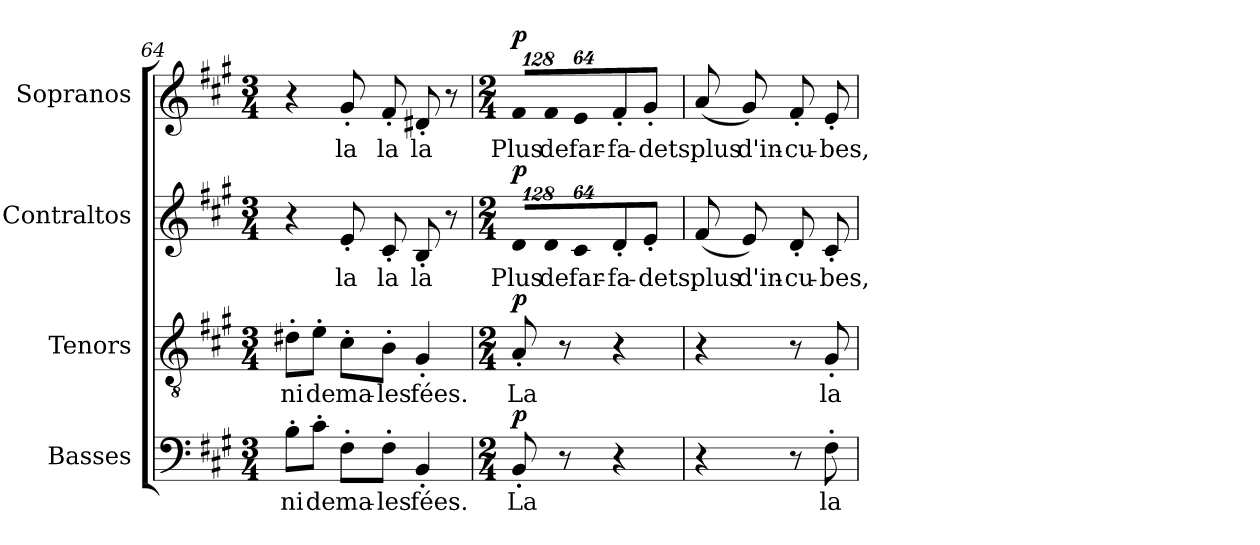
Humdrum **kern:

**kern	**text	**dynam	**kern	**text	**dynam	**kern	**text	**dynam	**kern	**text	**dynam
*part4	*part4	*part4	*part3	*part3	*part3	*part2	*part2	*part2	*part1	*part1	*part1
*staff4	*staff4	*staff4	*staff3	*staff3	*staff3	*staff2	*staff2	*staff2	*staff1	*staff1	*staff1
*I"Basses	*	*	*I"Tenors	*	*	*I"Contraltos	*	*	*I"Sopranos	*	*
*I'B.	*	*	*I'T.	*	*	*I'C.	*	*	*I'S.	*	*
*clefF4	*	*	*clefGv2	*	*	*clefG2	*	*	*clefG2	*	*
*	*	*	*ITrd7c12	*	*	*	*	*	*	*	*
*k[f#c#g#]	*	*	*k[f#c#g#]	*	*	*k[f#c#g#]	*	*	*k[f#c#g#]	*	*
*A:	*	*	*A:	*	*	*A:	*	*	*A:	*	*
*M3/4	*	*	*M3/4	*	*	*M3/4	*	*	*M3/4	*	*
=64	=64	=64	=64	=64	=64	=64	=64	=64	=64	=64	=64
!	!LO:LY:b:color=#000000	!	!	!	!	!	!	!	!	!	!
!	!	!	!	!LO:LY:b:color=#000000	!	!	!	!	!	!	!
8B'i\L	ni	.	8D#X'i\L	ni	.	4r	.	.	4r	.	.
!	!LO:LY:b:color=#000000	!	!	!	!	!	!	!	!	!	!
!	!	!	!	!LO:LY:b:color=#000000	!	!	!	!	!	!	!
8c#'i\J	de	.	8E'i\J	de	.	.	.	.	.	.	.
!	!LO:LY:b:color=#000000	!	!	!	!	!	!	!	!	!	!
!	!	!	!	!LO:LY:b:color=#000000	!	!	!	!	!	!	!
!	!	!	!	!	!	!	!LO:LY:b:color=#000000	!	!	!	!
!	!	!	!	!	!	!	!	!	!	!LO:LY:b:color=#000000	!
8F#'i\L	ma-	.	8C#'i\L	ma-	.	8e'i/	la	.	8g#'i/	la	.
!	!LO:LY:b:color=#000000	!	!	!	!	!	!	!	!	!	!
!	!	!	!	!LO:LY:b:color=#000000	!	!	!	!	!	!	!
!	!	!	!	!	!	!	!LO:LY:b:color=#000000	!	!	!	!
!	!	!	!	!	!	!	!	!	!	!LO:LY:b:color=#000000	!
8F#'i\J	-les	.	8BB'i\J	-les	.	8c#'i/	la	.	8f#'i/	la	.
!	!LO:LY:b:color=#000000	!	!	!	!	!	!	!	!	!	!
!	!	!	!	!LO:LY:b:color=#000000	!	!	!	!	!	!	!
!	!	!	!	!	!	!	!LO:LY:b:color=#000000	!	!	!	!
!	!	!	!	!	!	!	!	!	!	!LO:LY:b:color=#000000	!
4BB'i/	fées.	.	4GG#'i/	fées.	.	8B'i/	la	.	8d#X'i/	la	.
.	.	.	.	.	.	8r	.	.	8r	.	.
=65	=65	=65	=65	=65	=65	=65	=65	=65	=65	=65	=65
*M2/4	*	*	*M2/4	*	*	*M2/4	*	*	*M2/4	*	*
!	!LO:LY:b:color=#000000	!	!	!	!	!	!	!	!	!	!
!	!	!	!	!LO:LY:b:color=#000000	!	!	!	!	!	!	!
*	*	*	*	*	*	*Xbrackettup	*	*	*	*	*
!	!	!	!	!	!	!LO:N:vis=8	!	!	!	!	!
!	!	!	!	!	!	!	!LO:LY:b:color=#000000	!	!	!	!
*	*	*	*	*	*	*	*	*	*Xbrackettup	*	*
!	!	!	!	!	!	!	!	!	!LO:N:vis=8	!	!
!	!	!	!	!	!	!	!	!	!	!LO:LY:b:color=#000000	!
8BB'i/	La	p	8AA'i/	La	p	1024%85di/L	Plus	p	1024%85f#i/L	Plus	p
!	!	!	!	!	!	!LO:N:vis=8	!	!	!	!	!
!	!	!	!	!	!	!	!LO:LY:b:color=#000000	!	!LO:N:vis=8	!	!
!	!	!	!	!	!	!	!	!	!	!LO:LY:b:color=#000000	!
.	.	.	.	.	.	1024%85di/	de	.	1024%85f#i/	de	.
8r	.	.	8r	.	.	.	.	.	.	.	.
!	!	!	!	!	!	!LO:N:vis=8	!	!	!	!	!
!	!	!	!	!	!	!	!LO:LY:b:color=#000000	!	!LO:N:vis=8	!	!
!	!	!	!	!	!	!	!	!	!	!LO:LY:b:color=#000000	!
.	.	.	.	.	.	512%43c#i/J	far-	.	512%43ei/J	far-	.
!	!	!	!	!	!	!	!LO:LY:b:color=#000000	!	!	!	!
!	!	!	!	!	!	!	!	!	!	!LO:LY:b:color=#000000	!
4r	.	.	4r	.	.	8d'i/	-fa-	.	8f#'i/	-fa-	.
!	!	!	!	!	!	!	!LO:LY:b:color=#000000	!	!	!	!
!	!	!	!	!	!	!	!	!	!	!LO:LY:b:color=#000000	!
.	.	.	.	.	.	8e'i/	-dets,	.	8g#'i/	-dets,	.
=66	=66	=66	=66	=66	=66	=66	=66	=66	=66	=66	=66
!	!	!	!	!	!	!	!LO:LY:b:color=#000000	!	!	!	!
!	!	!	!	!	!	!	!	!	!	!LO:LY:b:color=#000000	!
4r	.	.	4r	.	.	(8f#i/	plus	.	(8ai/	plus	.
!	!	!	!	!	!	!	!LO:LY:b:color=#000000	!	!	!	!
!	!	!	!	!	!	!	!	!	!	!LO:LY:b:color=#000000	!
.	.	.	.	.	.	8ei/)	d'in-	.	8g#i/)	d'in-	.
!	!	!	!	!	!	!	!LO:LY:b:color=#000000	!	!	!	!
!	!	!	!	!	!	!	!	!	!	!LO:LY:b:color=#000000	!
8r	.	.	8r	.	.	8d'i/	-cu-	.	8f#'i/	-cu-	.
!	!LO:LY:b:color=#000000	!	!	!	!	!	!	!	!	!	!
!	!	!	!	!LO:LY:b:color=#000000	!	!	!	!	!	!	!
!	!	!	!	!	!	!	!LO:LY:b:color=#000000	!	!	!	!
!	!	!	!	!	!	!	!	!	!	!LO:LY:b:color=#000000	!
8F#'i\	la	.	8GG#'i/	la	.	8c#'i/	-bes,	.	8e'i/	-bes,	.
=	=	=	=	=	=	=	=	=	=	=	=
*-	*-	*-	*-	*-	*-	*-	*-	*-	*-	*-	*-
